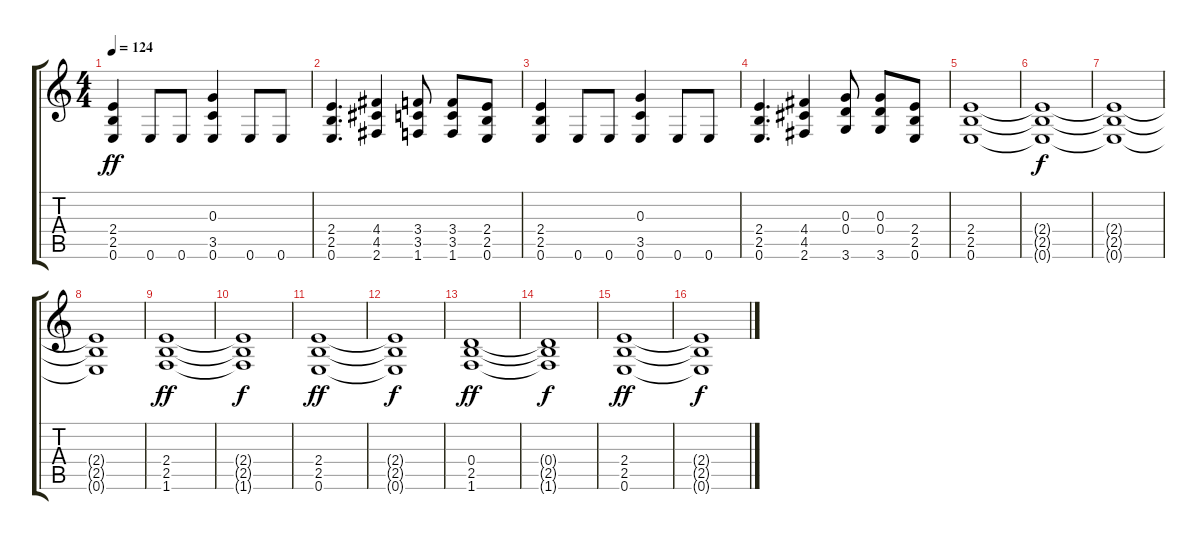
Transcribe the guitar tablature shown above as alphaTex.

\track "" {instrument distortionguitar}
\staff {score tabs}
\tuning (E4 B3 G3 D3 A2 E2) {hide}
\ts (4 4)
\tempo 124
\clef g2
\ks c
(2.4 2.5 0.6).4{dy ff} 0.6.8 0.6.8 (0.3 3.5 0.6).4 0.6.8 0.6.8 |
(2.4 2.5 0.6).4{d} (4.4 4.5 2.6).4 (3.4 3.5 1.6).8 (3.4 3.5 1.6).8 (2.4 2.5 0.6).8 |
(2.4 2.5 0.6).4 0.6.8 0.6.8 (0.3 3.5 0.6).4 0.6.8 0.6.8 |
(2.4 2.5 0.6).4{d} (4.4 4.5 2.6).4 (0.3 0.4 3.6).8 (0.3 0.4 3.6).8 (2.4 2.5 0.6).8 |
(2.4 2.5 0.6).1 |
(2.4{t} 2.5{t} 0.6{t}).1{dy f} |
(2.4{t} 2.5{t} 0.6{t}).1 |
(2.4{t} 2.5{t} 0.6{t}).1 |
(2.4 2.5 1.6).1{dy ff} |
(2.4{t} 2.5{t} 1.6{t}).1{dy f} |
(2.4 2.5 0.6).1{dy ff} |
(2.4{t} 2.5{t} 0.6{t}).1{dy f} |
(0.4 2.5 1.6).1{dy ff} |
(0.4{t} 2.5{t} 1.6{t}).1{dy f} |
(2.4 2.5 0.6).1{dy ff} |
(2.4{t} 2.5{t} 0.6{t}).1{dy f}
